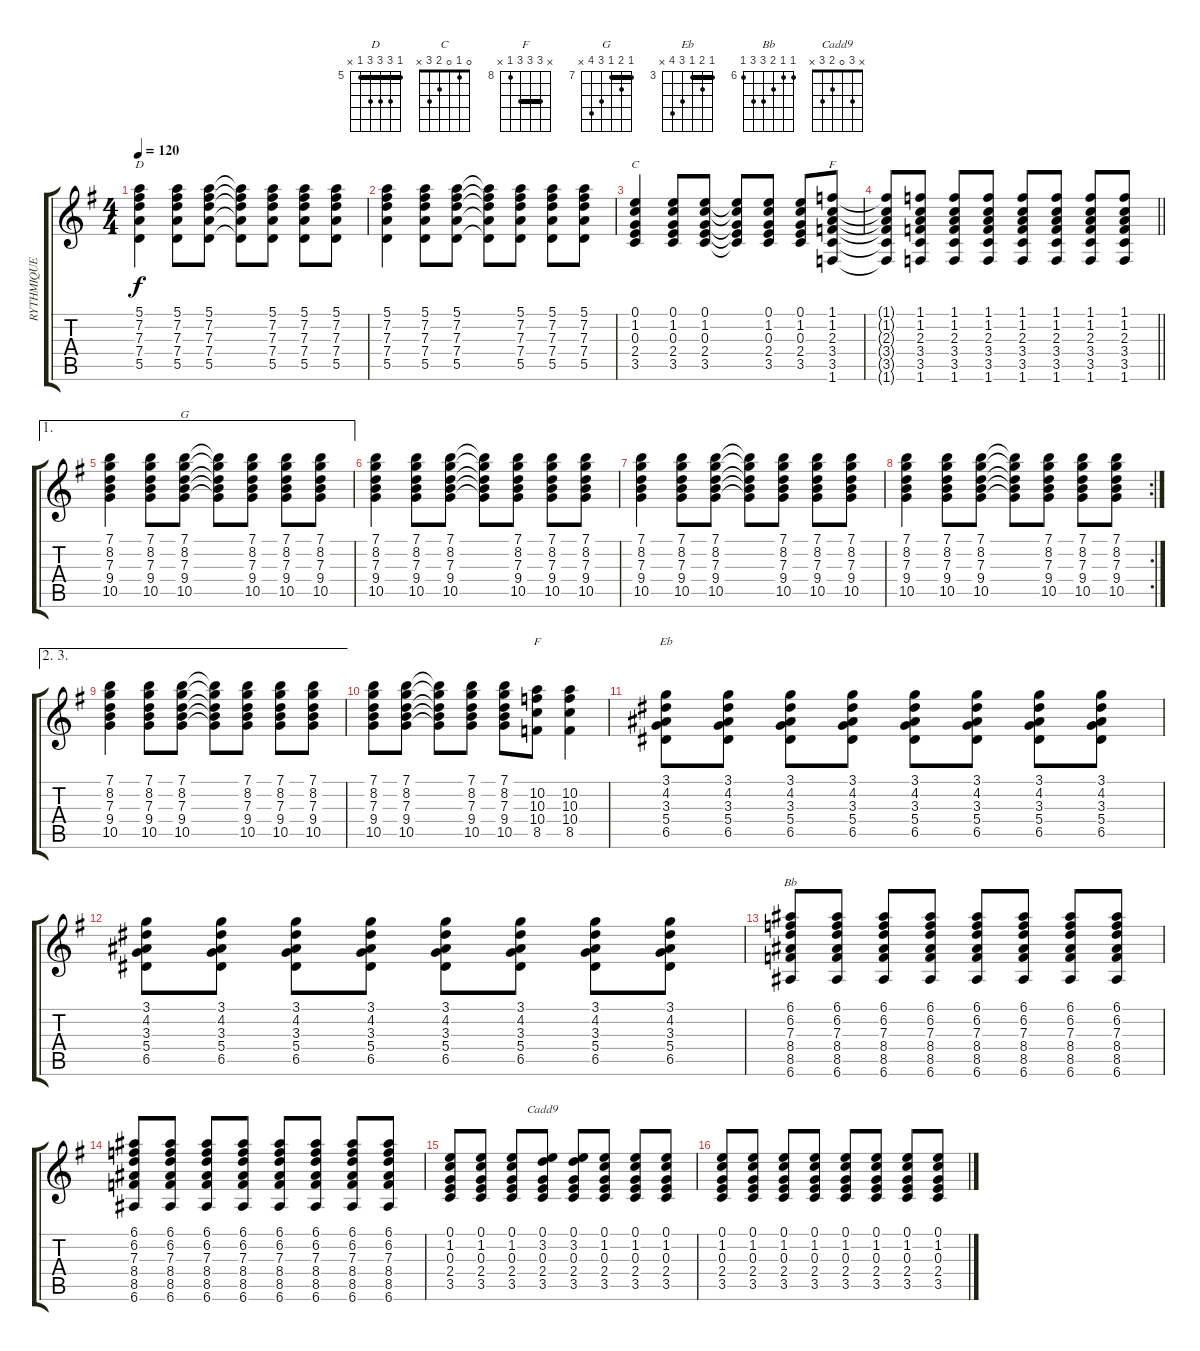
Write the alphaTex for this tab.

\track ("RYTHMIQUE" "RYTHMIQUE") {instrument acousticguitarnylon}
\staff {score tabs}
\tuning (E4 B3 G3 D3 A2 E2) {hide}
\chord ("D" 5 7 7 7 5 x) {firstfret 5 barre 5}
\chord ("C" 0 1 0 2 3 x)
\chord ("F" 1 1 2 3 3 1) {barre 1}
\chord ("G" 7 8 7 9 10 x) {firstfret 7 barre 7}
\chord ("F" x 10 10 10 8 x) {firstfret 8 barre 10}
\chord ("Eb" 3 4 3 5 6 x) {firstfret 3 barre 3}
\chord ("Bb" 6 6 7 8 8 6) {firstfret 6}
\chord ("Cadd9" x 3 0 2 3 x)
\ts (4 4)
\tempo 120
\clef g2
\ks g
(5.1 7.2 7.3 7.4 5.5).4{ch "D" dy f} (5.1 7.2 7.3 7.4 5.5).8 (5.1 7.2 7.3 7.4 5.5).8 (5.1{t} 7.2{t} 7.3{t} 7.4{t} 5.5{t}).8 (5.1 7.2 7.3 7.4 5.5).8 (5.1 7.2 7.3 7.4 5.5).8 (5.1 7.2 7.3 7.4 5.5).8 |
(5.1 7.2 7.3 7.4 5.5).4 (5.1 7.2 7.3 7.4 5.5).8 (5.1 7.2 7.3 7.4 5.5).8 (5.1{t} 7.2{t} 7.3{t} 7.4{t} 5.5{t}).8 (5.1 7.2 7.3 7.4 5.5).8 (5.1 7.2 7.3 7.4 5.5).8 (5.1 7.2 7.3 7.4 5.5).8 |
(0.1 1.2 0.3 2.4 3.5).4{ch "C"} (0.1 1.2 0.3 2.4 3.5).8 (0.1 1.2 0.3 2.4 3.5).8 (0.1{t} 1.2{t} 0.3{t} 2.4{t} 3.5{t}).8 (0.1 1.2 0.3 2.4 3.5).8 (0.1 1.2 0.3 2.4 3.5).8 (1.1 1.2 2.3 3.4 3.5 1.6).8{ch "F"} |
\barLineRight lightlight
(1.1{t} 1.2{t} 2.3{t} 3.4{t} 3.5{t} 1.6{t}).8 (1.1 1.2 2.3 3.4 3.5 1.6).8 (1.1 1.2 2.3 3.4 3.5 1.6).8 (1.1 1.2 2.3 3.4 3.5 1.6).8 (1.1 1.2 2.3 3.4 3.5 1.6).8 (1.1 1.2 2.3 3.4 3.5 1.6).8 (1.1 1.2 2.3 3.4 3.5 1.6).8 (1.1 1.2 2.3 3.4 3.5 1.6).8 |
\ae 1
(7.1 8.2 7.3 9.4 10.5).4 (7.1 8.2 7.3 9.4 10.5).8 (7.1 8.2 7.3 9.4 10.5).8{ch "G"} (7.1{t} 8.2{t} 7.3{t} 9.4{t} 10.5{t}).8 (7.1 8.2 7.3 9.4 10.5).8 (7.1 8.2 7.3 9.4 10.5).8 (7.1 8.2 7.3 9.4 10.5).8 |
(7.1 8.2 7.3 9.4 10.5).4 (7.1 8.2 7.3 9.4 10.5).8 (7.1 8.2 7.3 9.4 10.5).8 (7.1{t} 8.2{t} 7.3{t} 9.4{t} 10.5{t}).8 (7.1 8.2 7.3 9.4 10.5).8 (7.1 8.2 7.3 9.4 10.5).8 (7.1 8.2 7.3 9.4 10.5).8 |
(7.1 8.2 7.3 9.4 10.5).4 (7.1 8.2 7.3 9.4 10.5).8 (7.1 8.2 7.3 9.4 10.5).8 (7.1{t} 8.2{t} 7.3{t} 9.4{t} 10.5{t}).8 (7.1 8.2 7.3 9.4 10.5).8 (7.1 8.2 7.3 9.4 10.5).8 (7.1 8.2 7.3 9.4 10.5).8 |
\rc 2
(7.1 8.2 7.3 9.4 10.5).4 (7.1 8.2 7.3 9.4 10.5).8 (7.1 8.2 7.3 9.4 10.5).8 (7.1{t} 8.2{t} 7.3{t} 9.4{t} 10.5{t}).8 (7.1 8.2 7.3 9.4 10.5).8 (7.1 8.2 7.3 9.4 10.5).8 (7.1 8.2 7.3 9.4 10.5).8 |
\ae (2 3)
(7.1 8.2 7.3 9.4 10.5).4 (7.1 8.2 7.3 9.4 10.5).8 (7.1 8.2 7.3 9.4 10.5).8 (7.1{t} 8.2{t} 7.3{t} 9.4{t} 10.5{t}).8 (7.1 8.2 7.3 9.4 10.5).8 (7.1 8.2 7.3 9.4 10.5).8 (7.1 8.2 7.3 9.4 10.5).8 |
(7.1 8.2 7.3 9.4 10.5).8 (7.1 8.2 7.3 9.4 10.5).8 (7.1{t} 8.2{t} 7.3{t} 9.4{t} 10.5{t}).8 (7.1 8.2 7.3 9.4 10.5).8 (7.1 8.2 7.3 9.4 10.5).8 (10.2 10.3 10.4 8.5).8{ch "F"} (10.2 10.3 10.4 8.5).4 |
(3.1 4.2 3.3 5.4 6.5).8{ch "Eb"} (3.1 4.2 3.3 5.4 6.5).8 (3.1 4.2 3.3 5.4 6.5).8 (3.1 4.2 3.3 5.4 6.5).8 (3.1 4.2 3.3 5.4 6.5).8 (3.1 4.2 3.3 5.4 6.5).8 (3.1 4.2 3.3 5.4 6.5).8 (3.1 4.2 3.3 5.4 6.5).8 |
(3.1 4.2 3.3 5.4 6.5).8 (3.1 4.2 3.3 5.4 6.5).8 (3.1 4.2 3.3 5.4 6.5).8 (3.1 4.2 3.3 5.4 6.5).8 (3.1 4.2 3.3 5.4 6.5).8 (3.1 4.2 3.3 5.4 6.5).8 (3.1 4.2 3.3 5.4 6.5).8 (3.1 4.2 3.3 5.4 6.5).8 |
(6.1 6.2 7.3 8.4 8.5 6.6).8{ch "Bb"} (6.1 6.2 7.3 8.4 8.5 6.6).8 (6.1 6.2 7.3 8.4 8.5 6.6).8 (6.1 6.2 7.3 8.4 8.5 6.6).8 (6.1 6.2 7.3 8.4 8.5 6.6).8 (6.1 6.2 7.3 8.4 8.5 6.6).8 (6.1 6.2 7.3 8.4 8.5 6.6).8 (6.1 6.2 7.3 8.4 8.5 6.6).8 |
(6.1 6.2 7.3 8.4 8.5 6.6).8 (6.1 6.2 7.3 8.4 8.5 6.6).8 (6.1 6.2 7.3 8.4 8.5 6.6).8 (6.1 6.2 7.3 8.4 8.5 6.6).8 (6.1 6.2 7.3 8.4 8.5 6.6).8 (6.1 6.2 7.3 8.4 8.5 6.6).8 (6.1 6.2 7.3 8.4 8.5 6.6).8 (6.1 6.2 7.3 8.4 8.5 6.6).8 |
(0.1 1.2 0.3 2.4 3.5).8 (0.1 1.2 0.3 2.4 3.5).8 (0.1 1.2 0.3 2.4 3.5).8 (0.1 3.2 0.3 2.4 3.5).8{ch "Cadd9"} (0.1 3.2 0.3 2.4 3.5).8 (0.1 1.2 0.3 2.4 3.5).8 (0.1 1.2 0.3 2.4 3.5).8 (0.1 1.2 0.3 2.4 3.5).8 |
(0.1 1.2 0.3 2.4 3.5).8 (0.1 1.2 0.3 2.4 3.5).8 (0.1 1.2 0.3 2.4 3.5).8 (0.1 1.2 0.3 2.4 3.5).8 (0.1 1.2 0.3 2.4 3.5).8 (0.1 1.2 0.3 2.4 3.5).8 (0.1 1.2 0.3 2.4 3.5).8 (0.1 1.2 0.3 2.4 3.5).8
